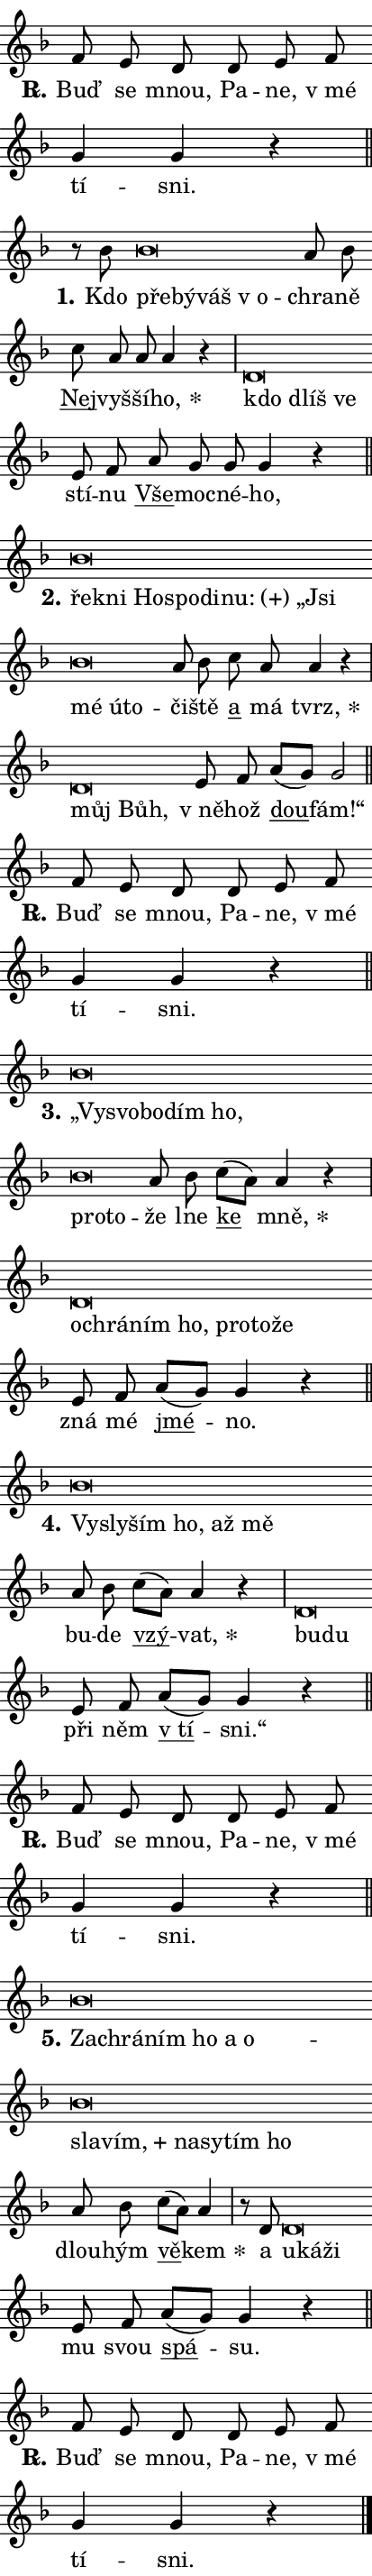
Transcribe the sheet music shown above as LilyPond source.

\version "2.22.1"
\header { tagline = "" }
\paper {
  indent = 0\cm
  top-margin = 0\cm
  right-margin = 0\cm
  bottom-margin = 0\cm
  left-margin = 0\cm
  paper-width = 7\cm
  page-breaking = #ly:one-page-breaking
  system-system-spacing.basic-distance = #11
  score-system-spacing.basic-distance = #11
  ragged-last = ##f
}


%% Author: Thomas Morley
%% https://lists.gnu.org/archive/html/lilypond-user/2020-05/msg00002.html
#(define (line-position grob)
"Returns position of @var[grob} in current system:
   @code{'start}, if at first time-step
   @code{'end}, if at last time-step
   @code{'middle} otherwise
"
  (let* ((col (ly:item-get-column grob))
         (ln (ly:grob-object col 'left-neighbor))
         (rn (ly:grob-object col 'right-neighbor))
         (col-to-check-left (if (ly:grob? ln) ln col))
         (col-to-check-right (if (ly:grob? rn) rn col))
         (break-dir-left
           (and
             (ly:grob-property col-to-check-left 'non-musical #f)
             (ly:item-break-dir col-to-check-left)))
         (break-dir-right
           (and
             (ly:grob-property col-to-check-right 'non-musical #f)
             (ly:item-break-dir col-to-check-right))))
        (cond ((eqv? 1 break-dir-left) 'start)
              ((eqv? -1 break-dir-right) 'end)
              (else 'middle))))

#(define (tranparent-at-line-position vctor)
  (lambda (grob)
  "Relying on @code{line-position} select the relevant enry from @var{vctor}.
Used to determine transparency,"
    (case (line-position grob)
      ((end) (not (vector-ref vctor 0)))
      ((middle) (not (vector-ref vctor 1)))
      ((start) (not (vector-ref vctor 2))))))

noteHeadBreakVisibility =
#(define-music-function (break-visibility)(vector?)
"Makes @code{NoteHead}s transparent relying on @var{break-visibility}"
#{
  \override NoteHead.transparent =
    #(tranparent-at-line-position break-visibility)
#})

#(define delete-ledgers-for-transparent-note-heads
  (lambda (grob)
    "Reads whether a @code{NoteHead} is transparent.
If so this @code{NoteHead} is removed from @code{'note-heads} from
@var{grob}, which is supposed to be @code{LedgerLineSpanner}.
As a result ledgers are not printed for this @code{NoteHead}"
    (let* ((nhds-array (ly:grob-object grob 'note-heads))
           (nhds-list
             (if (ly:grob-array? nhds-array)
                 (ly:grob-array->list nhds-array)
                 '()))
           ;; Relies on the transparent-property being done before
           ;; Staff.LedgerLineSpanner.after-line-breaking is executed.
           ;; This is fragile ...
           (to-keep
             (remove
               (lambda (nhd)
                 (ly:grob-property nhd 'transparent #f))
               nhds-list)))
      ;; TODO find a better method to iterate over grob-arrays, similiar
      ;; to filter/remove etc for lists
      ;; For now rebuilt from scratch
      (set! (ly:grob-object grob 'note-heads)  '())
      (for-each
        (lambda (nhd)
          (ly:pointer-group-interface::add-grob grob 'note-heads nhd))
        to-keep))))

hideNotes = {
  \noteHeadBreakVisibility #begin-of-line-visible
}
unHideNotes = {
  \noteHeadBreakVisibility #all-visible
}

% work-around for resetting accidentals
% https://lilypond.org/doc/v2.23/Documentation/notation/displaying-rhythms#unmetered-music
cadenzaMeasure = {
  \cadenzaOff
  \partial 1024 s1024
  \cadenzaOn
}

#(define-markup-command (accent layout props text) (markup?)
  "Underline accented syllable"
  (interpret-markup layout props
    #{\markup \override #'(offset . 4.3) \underline { #text }#}))

responsum = \markup \concat {
  "R" \hspace #-1.05 \path #0.1 #'((moveto 0 0.07) (lineto 0.9 0.8)) \hspace #0.05 "."
}

\layout {
    \context {
        \Staff
        \remove "Time_signature_engraver"
        \override LedgerLineSpanner.after-line-breaking = #delete-ledgers-for-transparent-note-heads
    }
    \context {
        \Voice {
            \override NoteHead.output-attributes = #'((class . "notehead"))
            \override Hairpin.height = #0.55
        }
    }
    \context {
        \Lyrics {
            \override StanzaNumber.output-attributes = #'((class . "stanzanumber"))
            \override LyricSpace.minimum-distance = #0.9
            \override LyricText.font-name = #"TeX Gyre Schola"
            \override LyricText.font-size = 1
            \override StanzaNumber.font-name = #"TeX Gyre Schola Bold"
            \override StanzaNumber.font-size = 1
        }
    }
}

% magnetic-lyrics.ily
%
%   written by
%     Jean Abou Samra <jean@abou-samra.fr>
%     Werner Lemberg <wl@gnu.org>
%
%   adapted by
%     Jiri Hon <jiri.hon@gmail.com>
%
% Version 2022-Apr-15

% https://www.mail-archive.com/lilypond-user@gnu.org/msg149350.html

#(define (Left_hyphen_pointer_engraver context)
   "Collect syllable-hyphen-syllable occurrences in lyrics and store
them in properties.  This engraver only looks to the left.  For
example, if the lyrics input is @code{foo -- bar}, it does the
following.

@itemize @bullet
@item
Set the @code{text} property of the @code{LyricHyphen} grob between
@q{foo} and @q{bar} to @code{foo}.

@item
Set the @code{left-hyphen} property of the @code{LyricText} grob with
text @q{foo} to the @code{LyricHyphen} grob between @q{foo} and
@q{bar}.
@end itemize

Use this auxiliary engraver in combination with the
@code{lyric-@/text::@/apply-@/magnetic-@/offset!} hook."
   (let ((hyphen #f)
         (text #f))
     (make-engraver
      (acknowledgers
       ((lyric-syllable-interface engraver grob source-engraver)
        (set! text grob)))
      (end-acknowledgers
       ((lyric-hyphen-interface engraver grob source-engraver)
        ;(when (not (grob::has-interface grob 'lyric-space-interface))
          (set! hyphen grob)));)
      ((stop-translation-timestep engraver)
       (when (and text hyphen)
         (ly:grob-set-object! text 'left-hyphen hyphen))
       (set! text #f)
       (set! hyphen #f)))))

#(define (lyric-text::apply-magnetic-offset! grob)
   "If the space between two syllables is less than the value in
property @code{LyricText@/.details@/.squash-threshold}, move the right
syllable to the left so that it gets concatenated with the left
syllable.

Use this function as a hook for
@code{LyricText@/.after-@/line-@/breaking} if the
@code{Left_@/hyphen_@/pointer_@/engraver} is active."
   (let ((hyphen (ly:grob-object grob 'left-hyphen #f)))
     (when hyphen
       (let ((left-text (ly:spanner-bound hyphen LEFT)))
         (when (grob::has-interface left-text 'lyric-syllable-interface)
           (let* ((common (ly:grob-common-refpoint grob left-text X))
                  (this-x-ext (ly:grob-extent grob common X))
                  (left-x-ext
                   (begin
                     ;; Trigger magnetism for left-text.
                     (ly:grob-property left-text 'after-line-breaking)
                     (ly:grob-extent left-text common X)))
                  ;; `delta` is the gap width between two syllables.
                  (delta (- (interval-start this-x-ext)
                            (interval-end left-x-ext)))
                  (details (ly:grob-property grob 'details))
                  (threshold (assoc-get 'squash-threshold details 0.2)))
             (when (< delta threshold)
               (let* (;; We have to manipulate the input text so that
                      ;; ligatures crossing syllable boundaries are not
                      ;; disabled.  For languages based on the Latin
                      ;; script this is essentially a beautification.
                      ;; However, for non-Western scripts it can be a
                      ;; necessity.
                      (lt (ly:grob-property left-text 'text))
                      (rt (ly:grob-property grob 'text))
                      (is-space (grob::has-interface hyphen 'lyric-space-interface))
                      (space (if is-space " " ""))
                      (space-markup (grob-interpret-markup grob " "))
                      (space-size (interval-length (ly:stencil-extent space-markup X)))
                      (extra-delta (if is-space space-size 0))
                      ;; Append new syllable.
                      (ltrt-space (if (and (string? lt) (string? rt))
                                (string-append lt space rt)
                                (make-concat-markup (list lt space rt))))
                      ;; Right-align `ltrt` to the right side.
                      (ltrt-space-markup (grob-interpret-markup
                               grob
                               (make-translate-markup
                                (cons (interval-length this-x-ext) 0)
                                (make-right-align-markup ltrt-space)))))
                 (begin
                   ;; Don't print `left-text`.
                   (ly:grob-set-property! left-text 'stencil #f)
                   ;; Set text and stencil (which holds all collected
                   ;; syllables so far) and shift it to the left.
                   (ly:grob-set-property! grob 'text ltrt-space)
                   (ly:grob-set-property! grob 'stencil ltrt-space-markup)
                   (ly:grob-translate-axis! grob (- (- delta extra-delta)) X))))))))))


#(define (lyric-hyphen::displace-bounds-first grob)
   ;; Make very sure this callback isn't triggered too early.
   (let ((left (ly:spanner-bound grob LEFT))
         (right (ly:spanner-bound grob RIGHT)))
     (ly:grob-property left 'after-line-breaking)
     (ly:grob-property right 'after-line-breaking)
     (ly:lyric-hyphen::print grob)))

squashThreshold = #0.4

\layout {
  \context {
    \Lyrics
    \consists #Left_hyphen_pointer_engraver
    \override LyricText.after-line-breaking =
      #lyric-text::apply-magnetic-offset!
    \override LyricHyphen.stencil = #lyric-hyphen::displace-bounds-first
    \override LyricText.details.squash-threshold = \squashThreshold
    \override LyricHyphen.minimum-distance = 0
    \override LyricHyphen.minimum-length = \squashThreshold
  }
}

squash = \override LyricText.details.squash-threshold = 9999
unSquash = \override LyricText.details.squash-threshold = \squashThreshold

left = \override LyricText.self-alignment-X = #LEFT
unLeft = \revert LyricText.self-alignment-X

starOffset = #(lambda (grob) 
                (let ((x_offset (ly:self-alignment-interface::aligned-on-x-parent grob)))
                  (if (= x_offset 0) 0 (+ x_offset 1.2))))

star = #(define-music-function (syllable)(string?)
"Append star separator at the end of a syllable"
#{
  \once \override LyricText.X-offset = #starOffset
  \lyricmode { \markup {
    #syllable
    \override #'((font-name . "TeX Gyre Schola Bold")) \hspace #0.2 \lower #0.65 \larger "*"
  } }
#})

starAccent = #(define-music-function (syllable)(string?)
"Append star separator at the end of a syllable and make accent"
#{
  \once \override LyricText.X-offset = #starOffset
  \lyricmode { \markup {
    \accent #syllable
    \override #'((font-name . "TeX Gyre Schola Bold")) \hspace #0.2 \lower #0.65 \larger "*"
  } }
#})

breath = #(define-music-function (syllable)(string?)
"Append breathing indicator at the end of a syllable"
#{
  \lyricmode { \markup { #syllable "+" } }
#})

optionalBreath = #(define-music-function (syllable)(string?)
"Append optional breathing indicator at the end of a syllable"
#{
  \lyricmode { \markup { #syllable "(+)" } }
#})


\score {
    <<
        \new Voice = "melody" { \cadenzaOn \key f \major \relative { f'8 e d \bar "" d e f \bar "" g4 g r \cadenzaMeasure \bar "||" \break }
\relative { r8 bes'8 bes\breve*1/16 \hideNotes \breve*1/16 \bar "" \breve*1/16 \breve*1/16 \bar "" \unHideNotes a8 bes \bar "" c a a a4 r \cadenzaMeasure \bar "|" d,\breve*1/16 \hideNotes \breve*1/16 \breve*1/16 \bar "" \unHideNotes e8 f \bar "" a g g g4 r \cadenzaMeasure \bar "||" \break }
\relative { bes'\breve*1/16 \hideNotes \breve*1/16 \bar "" \breve*1/16 \bar "" \breve*1/16 \bar "" \breve*1/16 \bar "" \breve*1/16 \bar "" \breve*1/16 \bar "" \breve*1/16 \bar "" \breve*1/16 \breve*1/16 \bar "" \unHideNotes a8 bes \bar "" c a a4 r \cadenzaMeasure \bar "|" d,\breve*1/16 \hideNotes \breve*1/16 \bar "" \unHideNotes e8 f \bar "" a[( g)] g2 \cadenzaMeasure \bar "||" \break }
\relative { f'8 e d \bar "" d e f \bar "" g4 g r \cadenzaMeasure \bar "||" \break }
\relative { bes'\breve*1/16 \hideNotes \breve*1/16 \bar "" \breve*1/16 \bar "" \breve*1/16 \bar "" \breve*1/16 \bar "" \breve*1/16 \breve*1/16 \bar "" \unHideNotes a8 bes \bar "" c[( a)] a4 r \cadenzaMeasure \bar "|" d,\breve*1/16 \hideNotes \breve*1/16 \bar "" \breve*1/16 \bar "" \breve*1/16 \bar "" \breve*1/16 \bar "" \breve*1/16 \breve*1/16 \bar "" \unHideNotes e8 f \bar "" a[( g)] g4 r \cadenzaMeasure \bar "||" \break }
\relative { bes'\breve*1/16 \hideNotes \breve*1/16 \bar "" \breve*1/16 \bar "" \breve*1/16 \bar "" \breve*1/16 \breve*1/16 \bar "" \unHideNotes a8 bes \bar "" c[( a)] a4 r \cadenzaMeasure \bar "|" d,\breve*1/16 \hideNotes \breve*1/16 \bar "" \unHideNotes e8 f \bar "" a[( g)] g4 r \cadenzaMeasure \bar "||" \break }
\relative { f'8 e d \bar "" d e f \bar "" g4 g r \cadenzaMeasure \bar "||" \break }
\relative { bes'\breve*1/16 \hideNotes \breve*1/16 \bar "" \breve*1/16 \bar "" \breve*1/16 \bar "" \breve*1/16 \bar "" \breve*1/16 \bar "" \breve*1/16 \bar "" \breve*1/16 \bar "" \breve*1/16 \bar "" \breve*1/16 \bar "" \breve*1/16 \breve*1/16 \bar "" \unHideNotes a8 bes \bar "" c[( a)] a4 \cadenzaMeasure \bar "|" r8 d,8 d\breve*1/16 \hideNotes \breve*1/16 \breve*1/16 \bar "" \unHideNotes e8 f \bar "" a[( g)] g4 r \cadenzaMeasure \bar "||" \break }
\relative { f'8 e d \bar "" d e f \bar "" g4 g r \cadenzaMeasure \bar "||" \break } \bar "|." }
        \new Lyrics \lyricsto "melody" { \lyricmode { \set stanza = \responsum
Buď se mnou, Pa -- ne, "v mé" tí -- sni.
\set stanza = "1."
Kdo \left pře -- \squash bý -- váš "v o" -- \unLeft \unSquash chra -- ně \markup \accent Nej -- vyš -- ší -- \star ho, \left kdo \squash dlíš ve \unLeft \unSquash stí -- nu \markup \accent Vše -- moc -- né -- ho,
\set stanza = "2."
\left řek -- \squash ni Ho -- spo -- di -- \optionalBreath nu: „Jsi mé ú -- to -- \unLeft \unSquash či -- ště \markup \accent a má \star tvrz, \left můj \squash Bůh, \unLeft \unSquash "v ně" -- hož \markup \accent dou -- fám!“
\set stanza = \responsum
Buď se mnou, Pa -- ne, "v mé" tí -- sni.
\set stanza = "3."
\left „Vy -- \squash svo -- bo -- dím ho, pro -- to -- \unLeft \unSquash že lne \markup \accent ke \star mně, \left o -- \squash chrá -- ním ho, pro -- to -- že \unLeft \unSquash zná mé \markup \accent jmé -- no.
\set stanza = "4."
\left Vy -- \squash sly -- ším ho, až mě \unLeft \unSquash bu -- de \markup \accent vzý -- \star vat, \left bu -- \squash du \unLeft \unSquash při něm \markup \accent "v tí" -- sni.“
\set stanza = \responsum
Buď se mnou, Pa -- ne, "v mé" tí -- sni.
\set stanza = "5."
\left Za -- \squash chrá -- ním ho a o -- sla -- \breath "vím," na -- sy -- tím ho \unLeft \unSquash dlou -- hým \markup \accent vě -- \star kem a \left u -- \squash ká -- ži \unLeft \unSquash mu svou \markup \accent spá -- su.
\set stanza = \responsum
Buď se mnou, Pa -- ne, "v mé" tí -- sni. } }
    >>
    \layout {}
}
